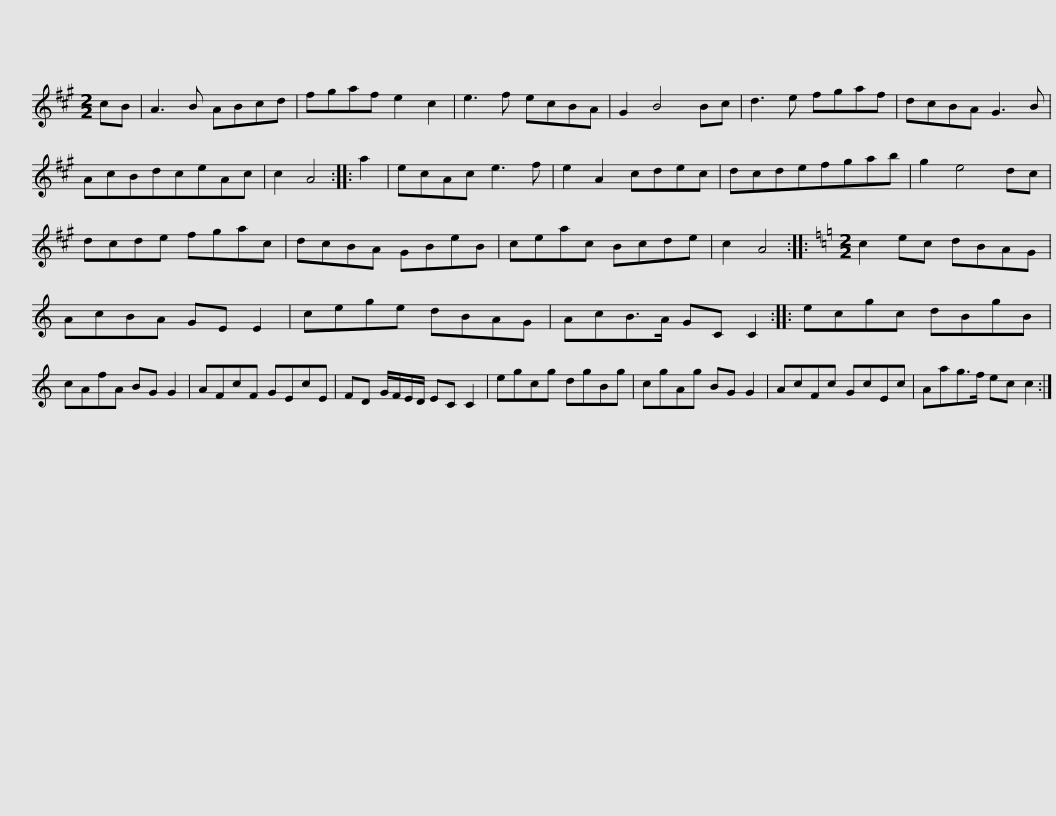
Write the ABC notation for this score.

X:1
L:1/8
M:2/2
I:linebreak $
K:A
V:1 treble
V:1
 cB | A3 B ABcd | fgaf e2 c2 | e3 f ecBA | G2 B4 Bc | %5
 d3 e fgaf | dcBA G3 B |$ AcBdceAc | c2 A4 :: a2 | %10
 ecAc e3 f | e2 A2 cdec | dcdefgab | g2 e4 dc |$ dcde fgac | %15
 dcBA GBeB | ceac Bcde | c2 A4 ::[K:C][M:2/2] c2 ec dBAG | AcBA GE E2 |$ %20
 cege dBAG | AcB>A GC C2 :: ecgc dBgB | cAfA BG G2 | AFcF GEcE |$ %25
 FD G/F/E/D/ EC C2 | egcg dgBg | cgAg BG G2 | AcFc GcEc | Aag>f ec c2 :| %30
